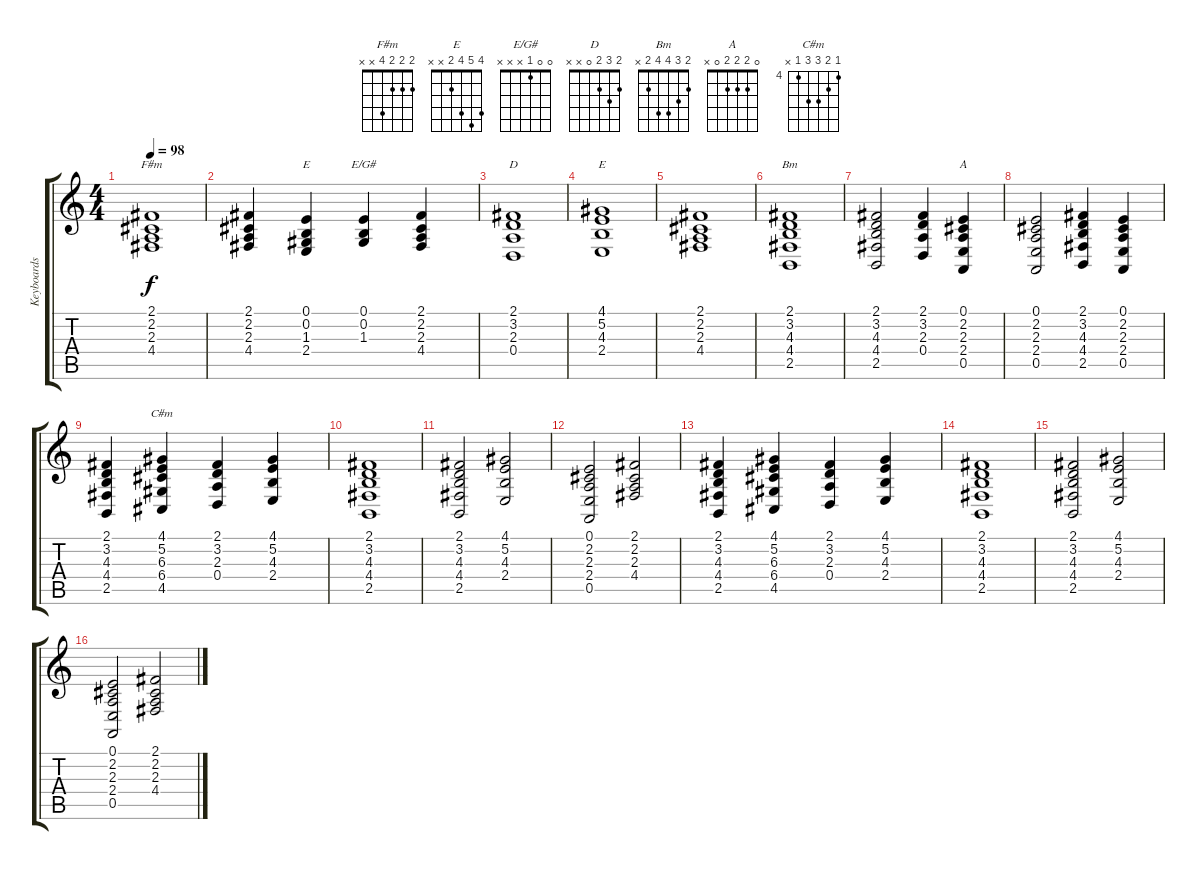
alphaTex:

\track ("Keyboards" "Keyboards") {instrument pad2warm}
\staff {score tabs}
\tuning (E4 B3 G3 D3 A2 E2) {hide}
\chord ("F#m" 2 2 2 4 x x)
\chord ("E" 0 0 1 2 x x)
\chord ("E/G#" 0 0 1 x x x)
\chord ("D" 2 3 2 0 x x)
\chord ("E" 4 5 4 2 x x)
\chord ("Bm" 2 3 4 4 2 x)
\chord ("A" 0 2 2 2 0 x)
\chord ("C#m" 4 5 6 6 4 x) {firstfret 4}
\ts (4 4)
\tempo 98
\clef g2
\ks c
(2.1 2.2 2.3 4.4).1{ch "F#m" dy f} |
(2.1 2.2 2.3 4.4).4 (0.1 0.2 1.3 2.4).4{ch "E"} (0.1 0.2 1.3).4{ch "E/G#"} (2.1 2.2 2.3 4.4).4 |
(2.1 3.2 2.3 0.4).1{ch "D"} |
(4.1 5.2 4.3 2.4).1{ch "E"} |
(2.1 2.2 2.3 4.4).1 |
(2.1 3.2 4.3 4.4 2.5).1{ch "Bm"} |
(2.1 3.2 4.3 4.4 2.5).2 (2.1 3.2 2.3 0.4).4 (0.1 2.2 2.3 2.4 0.5).4{ch "A"} |
(0.1 2.2 2.3 2.4 0.5).2 (2.1 3.2 4.3 4.4 2.5).4 (0.1 2.2 2.3 2.4 0.5).4 |
(2.1 3.2 4.3 4.4 2.5).4 (4.1 5.2 6.3 6.4 4.5).4{ch "C#m"} (2.1 3.2 2.3 0.4).4 (4.1 5.2 4.3 2.4).4 |
(2.1 3.2 4.3 4.4 2.5).1 |
(2.1 3.2 4.3 4.4 2.5).2 (4.1 5.2 4.3 2.4).2 |
(0.1 2.2 2.3 2.4 0.5).2 (2.1 2.2 2.3 4.4).2 |
(2.1 3.2 4.3 4.4 2.5).4 (4.1 5.2 6.3 6.4 4.5).4 (2.1 3.2 2.3 0.4).4 (4.1 5.2 4.3 2.4).4 |
(2.1 3.2 4.3 4.4 2.5).1 |
(2.1 3.2 4.3 4.4 2.5).2 (4.1 5.2 4.3 2.4).2 |
(0.1 2.2 2.3 2.4 0.5).2 (2.1 2.2 2.3 4.4).2
